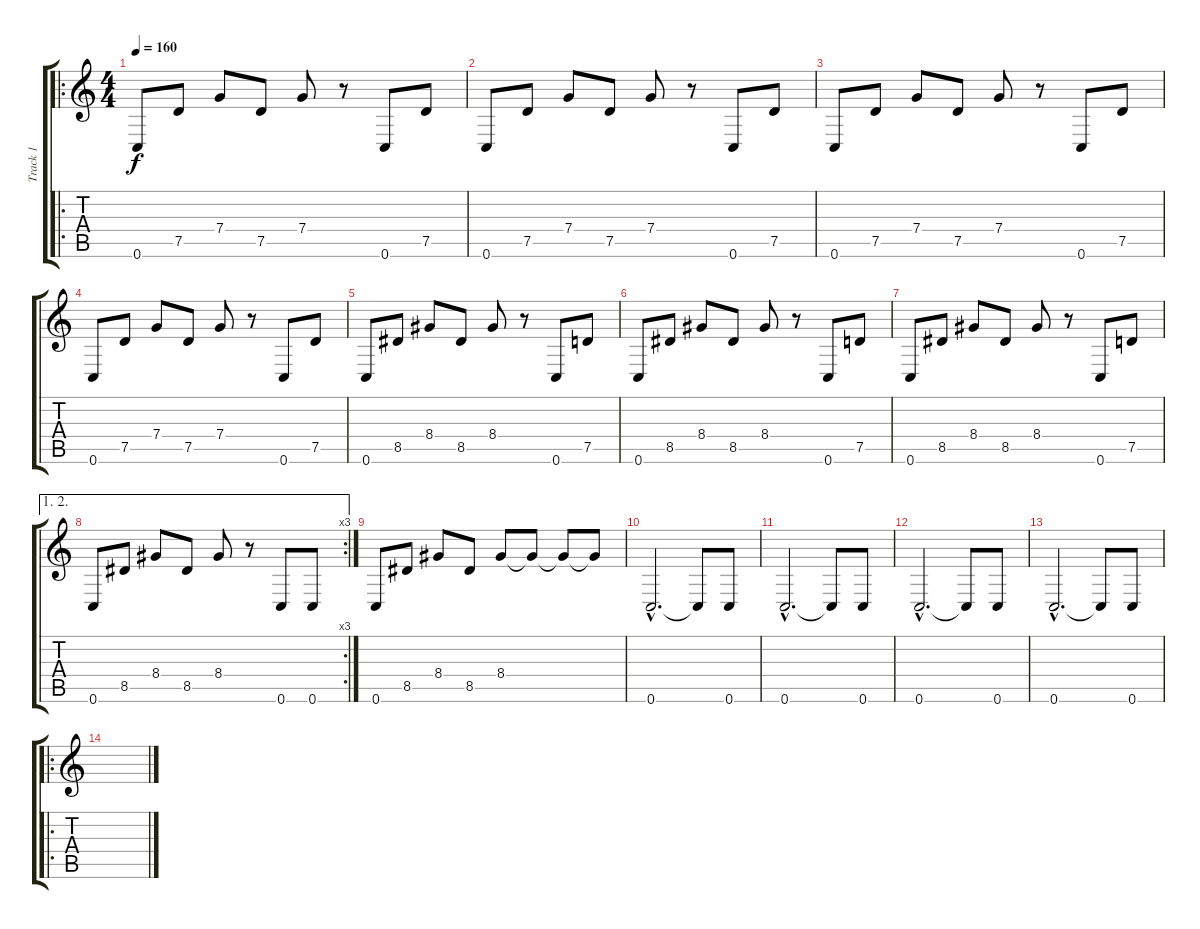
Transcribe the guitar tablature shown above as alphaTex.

\track ("Track 1" "Track 1") {instrument electricguitarmuted}
\staff {score tabs}
\tuning (D4 A3 F3 C3 G2 C2) {hide}
\ro
\ts (4 4)
\tempo 160
\clef g2
\ks c
0.6.8{dy f} 7.5.8 7.4.8 7.5.8 7.4.8 r.8 0.6.8 7.5.8 |
0.6.8 7.5.8 7.4.8 7.5.8 7.4.8 r.8 0.6.8 7.5.8 |
0.6.8 7.5.8 7.4.8 7.5.8 7.4.8 r.8 0.6.8 7.5.8 |
0.6.8 7.5.8 7.4.8 7.5.8 7.4.8 r.8 0.6.8 7.5.8 |
0.6.8 8.5.8 8.4.8 8.5.8 8.4.8 r.8 0.6.8 7.5.8 |
0.6.8 8.5.8 8.4.8 8.5.8 8.4.8 r.8 0.6.8 7.5.8 |
0.6.8 8.5.8 8.4.8 8.5.8 8.4.8 r.8 0.6.8 7.5.8 |
\ae (1 2)
\rc 3
0.6.8 8.5.8 8.4.8 8.5.8 8.4.8 r.8 0.6.8 0.6.8 |
0.6.8 8.5.8 8.4.8 8.5.8 8.4.8 8.4{t}.8 8.4{t}.8 8.4{t}.8 |
0.6{hac}.2{d} 0.6{t}.8 0.6.8 |
0.6{hac}.2{d} 0.6{t}.8 0.6.8 |
0.6{hac}.2{d} 0.6{t}.8 0.6.8 |
0.6{hac}.2{d} 0.6{t}.8 0.6.8 |
\ro
